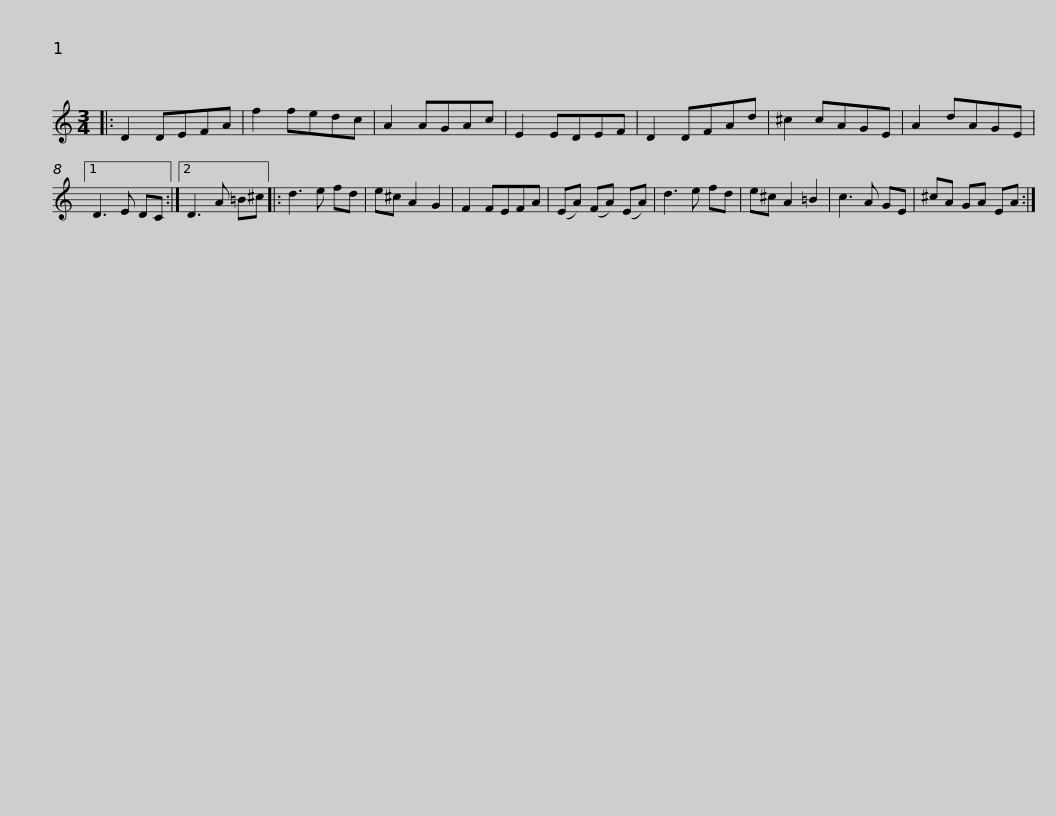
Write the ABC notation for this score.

X:1
L:1/8
M:3/4
I:linebreak $
K:C
V:1 treble
V:1
|: D2 DEFA | f2 fedc | A2 AGAc | E2 EDEF | D2 DFAd | %5
 ^c2 cAGE | A2 dAGE |1 D3 E DC :|2$ D3 A =B^c |: d3 e fd | %10
 e^c A2 G2 | F2 FEFA | (EA) (FA) (EA) | d3 e fd | e^c A2 =B2 | %15
 c3 A GE |$ ^cA GA EA :| %17
